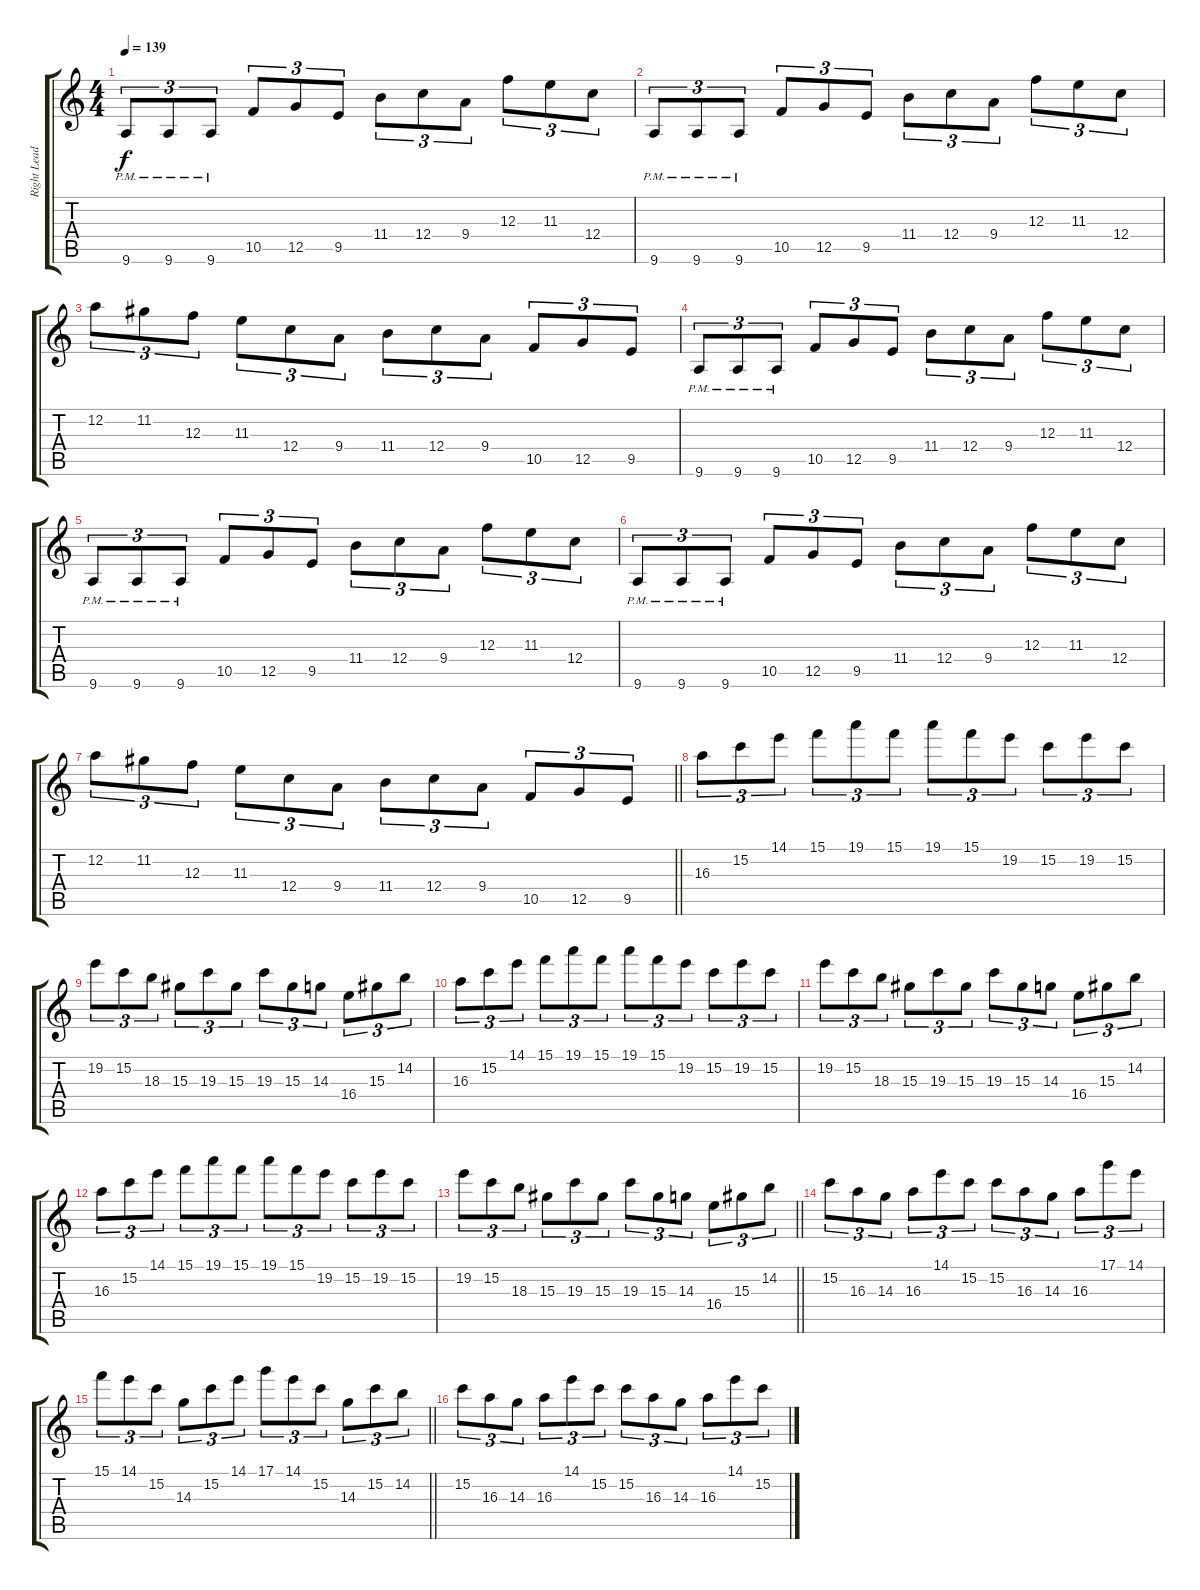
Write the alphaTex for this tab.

\track ("Right Lead" "Right Lead") {instrument distortionguitar}
\staff {score tabs}
\tuning (D4 A3 F3 C3 G2 C2) {hide}
\ts (4 4)
\tempo 139
\clef g2
\ks c
9.6{pm}.8{tu (3 2) dy f} 9.6{pm}.8{tu (3 2)} 9.6{pm}.8{tu (3 2)} 10.5.8{tu (3 2)} 12.5.8{tu (3 2)} 9.5.8{tu (3 2)} 11.4.8{tu (3 2)} 12.4.8{tu (3 2)} 9.4.8{tu (3 2)} 12.3.8{tu (3 2)} 11.3.8{tu (3 2)} 12.4.8{tu (3 2)} |
9.6{pm}.8{tu (3 2)} 9.6{pm}.8{tu (3 2)} 9.6{pm}.8{tu (3 2)} 10.5.8{tu (3 2)} 12.5.8{tu (3 2)} 9.5.8{tu (3 2)} 11.4.8{tu (3 2)} 12.4.8{tu (3 2)} 9.4.8{tu (3 2)} 12.3.8{tu (3 2)} 11.3.8{tu (3 2)} 12.4.8{tu (3 2)} |
12.2.8{tu (3 2)} 11.2.8{tu (3 2)} 12.3.8{tu (3 2)} 11.3.8{tu (3 2)} 12.4.8{tu (3 2)} 9.4.8{tu (3 2)} 11.4.8{tu (3 2)} 12.4.8{tu (3 2)} 9.4.8{tu (3 2)} 10.5.8{tu (3 2)} 12.5.8{tu (3 2)} 9.5.8{tu (3 2)} |
9.6{pm}.8{tu (3 2)} 9.6{pm}.8{tu (3 2)} 9.6{pm}.8{tu (3 2)} 10.5.8{tu (3 2)} 12.5.8{tu (3 2)} 9.5.8{tu (3 2)} 11.4.8{tu (3 2)} 12.4.8{tu (3 2)} 9.4.8{tu (3 2)} 12.3.8{tu (3 2)} 11.3.8{tu (3 2)} 12.4.8{tu (3 2)} |
9.6{pm}.8{tu (3 2)} 9.6{pm}.8{tu (3 2)} 9.6{pm}.8{tu (3 2)} 10.5.8{tu (3 2)} 12.5.8{tu (3 2)} 9.5.8{tu (3 2)} 11.4.8{tu (3 2)} 12.4.8{tu (3 2)} 9.4.8{tu (3 2)} 12.3.8{tu (3 2)} 11.3.8{tu (3 2)} 12.4.8{tu (3 2)} |
9.6{pm}.8{tu (3 2)} 9.6{pm}.8{tu (3 2)} 9.6{pm}.8{tu (3 2)} 10.5.8{tu (3 2)} 12.5.8{tu (3 2)} 9.5.8{tu (3 2)} 11.4.8{tu (3 2)} 12.4.8{tu (3 2)} 9.4.8{tu (3 2)} 12.3.8{tu (3 2)} 11.3.8{tu (3 2)} 12.4.8{tu (3 2)} |
\barLineRight lightlight
12.2.8{tu (3 2)} 11.2.8{tu (3 2)} 12.3.8{tu (3 2)} 11.3.8{tu (3 2)} 12.4.8{tu (3 2)} 9.4.8{tu (3 2)} 11.4.8{tu (3 2)} 12.4.8{tu (3 2)} 9.4.8{tu (3 2)} 10.5.8{tu (3 2)} 12.5.8{tu (3 2)} 9.5.8{tu (3 2)} |
\section ("" "")
16.3.8{tu (3 2)} 15.2.8{tu (3 2)} 14.1.8{tu (3 2)} 15.1.8{tu (3 2)} 19.1.8{tu (3 2)} 15.1.8{tu (3 2)} 19.1.8{tu (3 2)} 15.1.8{tu (3 2)} 19.2.8{tu (3 2)} 15.2.8{tu (3 2)} 19.2.8{tu (3 2)} 15.2.8{tu (3 2)} |
19.2.8{tu (3 2)} 15.2.8{tu (3 2)} 18.3.8{tu (3 2)} 15.3.8{tu (3 2)} 19.3.8{tu (3 2)} 15.3.8{tu (3 2)} 19.3.8{tu (3 2)} 15.3.8{tu (3 2)} 14.3.8{tu (3 2)} 16.4.8{tu (3 2)} 15.3.8{tu (3 2)} 14.2.8{tu (3 2)} |
16.3.8{tu (3 2)} 15.2.8{tu (3 2)} 14.1.8{tu (3 2)} 15.1.8{tu (3 2)} 19.1.8{tu (3 2)} 15.1.8{tu (3 2)} 19.1.8{tu (3 2)} 15.1.8{tu (3 2)} 19.2.8{tu (3 2)} 15.2.8{tu (3 2)} 19.2.8{tu (3 2)} 15.2.8{tu (3 2)} |
19.2.8{tu (3 2)} 15.2.8{tu (3 2)} 18.3.8{tu (3 2)} 15.3.8{tu (3 2)} 19.3.8{tu (3 2)} 15.3.8{tu (3 2)} 19.3.8{tu (3 2)} 15.3.8{tu (3 2)} 14.3.8{tu (3 2)} 16.4.8{tu (3 2)} 15.3.8{tu (3 2)} 14.2.8{tu (3 2)} |
16.3.8{tu (3 2)} 15.2.8{tu (3 2)} 14.1.8{tu (3 2)} 15.1.8{tu (3 2)} 19.1.8{tu (3 2)} 15.1.8{tu (3 2)} 19.1.8{tu (3 2)} 15.1.8{tu (3 2)} 19.2.8{tu (3 2)} 15.2.8{tu (3 2)} 19.2.8{tu (3 2)} 15.2.8{tu (3 2)} |
\barLineRight lightlight
19.2.8{tu (3 2)} 15.2.8{tu (3 2)} 18.3.8{tu (3 2)} 15.3.8{tu (3 2)} 19.3.8{tu (3 2)} 15.3.8{tu (3 2)} 19.3.8{tu (3 2)} 15.3.8{tu (3 2)} 14.3.8{tu (3 2)} 16.4.8{tu (3 2)} 15.3.8{tu (3 2)} 14.2.8{tu (3 2)} |
\section ("" "")
15.2.8{tu (3 2)} 16.3.8{tu (3 2)} 14.3.8{tu (3 2)} 16.3.8{tu (3 2)} 14.1.8{tu (3 2)} 15.2.8{tu (3 2)} 15.2.8{tu (3 2)} 16.3.8{tu (3 2)} 14.3.8{tu (3 2)} 16.3.8{tu (3 2)} 17.1.8{tu (3 2)} 14.1.8{tu (3 2)} |
\barLineRight lightlight
15.1.8{tu (3 2)} 14.1.8{tu (3 2)} 15.2.8{tu (3 2)} 14.3.8{tu (3 2)} 15.2.8{tu (3 2)} 14.1.8{tu (3 2)} 17.1.8{tu (3 2)} 14.1.8{tu (3 2)} 15.2.8{tu (3 2)} 14.3.8{tu (3 2)} 15.2.8{tu (3 2)} 14.2.8{tu (3 2)} |
\section ("" "")
15.2.8{tu (3 2)} 16.3.8{tu (3 2)} 14.3.8{tu (3 2)} 16.3.8{tu (3 2)} 14.1.8{tu (3 2)} 15.2.8{tu (3 2)} 15.2.8{tu (3 2)} 16.3.8{tu (3 2)} 14.3.8{tu (3 2)} 16.3.8{tu (3 2)} 14.1.8{tu (3 2)} 15.2.8{tu (3 2)}
